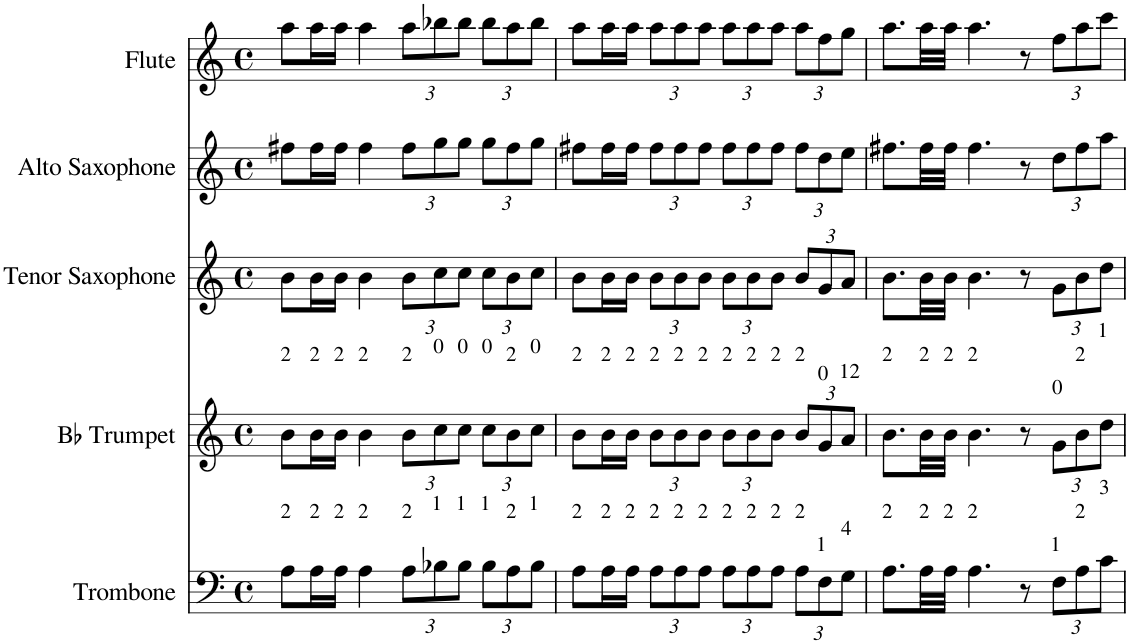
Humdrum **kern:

**kern	**kern	**kern	**kern	**kern	**kern
*part6	*part5	*part4	*part3	*part2	*part1
*staff6	*staff5	*staff4	*staff3	*staff2	*staff1
*I"Trombone	*I"Bb Trumpet	*I"Tenor Saxophone	*I"Alto Saxophone	*I"Flute	*I"Piano
*I'Tbn.	*I'Bb Tpt.	*I'T. Sax.	*I'A. Sax.	*I'Fl.	*I'Pno.
*	*	*	*	*	*stria5
*clefF4	*clefG2	*clefG2	*clefG2	*clefG2	*clefG2
*	*Trd1c2	*Trd8c14	*Trd5c9	*	*
*k[]	*k[]	*k[]	*k[]	*k[]	*k[]
*M4/4	*M4/4	*M4/4	*M4/4	*M4/4	*M4/4
*met(c)	*met(c)	*met(c)	*met(c)	*met(c)	*met(c)
=1	=1	=1	=1	=1	=1
!	!LO:TX:a:t=2	!	!	!	!
!LO:TX:a:t=2	!	!	!	!	!
8A\L	8b\L	8b\L	8ff#X\L	8aa\L	8a/L
!	!LO:TX:a:t=2	!	!	!	!
!LO:TX:a:t=2	!	!	!	!	!
16A\L	16b\L	16b\L	16ff#\L	16aa\L	16a/L
!	!LO:TX:a:t=2	!	!	!	!
!LO:TX:a:t=2	!	!	!	!	!
16A\JJ	16b\JJ	16b\JJ	16ff#\JJ	16aa\JJ	16a/JJ
!	!LO:TX:a:t=2	!	!	!	!
!LO:TX:a:t=2	!	!	!	!	!
4A\	4b\	4b\	4ff#\	4aa\	4a
*Xbrackettup	*Xbrackettup	*Xbrackettup	*Xbrackettup	*Xbrackettup	*Xbrackettup
!	!LO:TX:a:t=2	!	!	!	!
!LO:TX:a:t=2	!	!	!	!	!
12A\L	12b\L	12b\L	12ff#\L	12aa\L	12a/L
!	!LO:TX:a:t=0	!	!	!	!
!LO:TX:a:t=1	!	!	!	!	!
12B-X\	12cc\	12cc\	12gg\	12bb-X\	12a#X/
!	!LO:TX:a:t=0	!	!	!	!
!LO:TX:a:t=1	!	!	!	!	!
12B-\J	12cc\J	12cc\J	12gg\J	12bb-\J	12an/J
!	!LO:TX:a:t=0	!	!	!	!
!LO:TX:a:t=1	!	!	!	!	!
12B-\L	12cc\L	12cc\L	12gg\L	12bb-\L	12a#X/L
!	!LO:TX:a:t=2	!	!	!	!
!LO:TX:a:t=2	!	!	!	!	!
12A\	12b\	12b\	12ff#\	12aa\	12an/
!	!LO:TX:a:t=0	!	!	!	!
!LO:TX:a:t=1	!	!	!	!	!
12B-\J	12cc\J	12cc\J	12gg\J	12bb-\J	12a#X/J
=2	=2	=2	=2	=2	=2
!	!LO:TX:a:t=2	!	!	!	!
!LO:TX:a:t=2	!	!	!	!	!
8A\L	8b\L	8b\L	8ff#X\L	8aa\L	8a/L
!	!LO:TX:a:t=2	!	!	!	!
!LO:TX:a:t=2	!	!	!	!	!
16A\L	16b\L	16b\L	16ff#\L	16aa\L	16a/L
!	!LO:TX:a:t=2	!	!	!	!
!LO:TX:a:t=2	!	!	!	!	!
16A\JJ	16b\JJ	16b\JJ	16ff#\JJ	16aa\JJ	16a/JJ
!	!LO:TX:a:t=2	!	!	!	!
!LO:TX:a:t=2	!	!	!	!	!
12A\L	12b\L	12b\L	12ff#\L	12aa\L	12a/L
!	!LO:TX:a:t=2	!	!	!	!
!LO:TX:a:t=2	!	!	!	!	!
12A\	12b\	12b\	12ff#\	12aa\	12a/
!	!LO:TX:a:t=2	!	!	!	!
!LO:TX:a:t=2	!	!	!	!	!
12A\J	12b\J	12b\J	12ff#\J	12aa\J	12a/J
!	!LO:TX:a:t=2	!	!	!	!
!LO:TX:a:t=2	!	!	!	!	!
12A\L	12b\L	12b\L	12ff#\L	12aa\L	12a/L
!	!LO:TX:a:t=2	!	!	!	!
!LO:TX:a:t=2	!	!	!	!	!
12A\	12b\	12b\	12ff#\	12aa\	12a/
!	!LO:TX:a:t=2	!	!	!	!
!LO:TX:a:t=2	!	!	!	!	!
12A\J	12b\J	12b\J	12ff#\J	12aa\J	12a/J
!	!LO:TX:a:t=2	!	!	!	!
!LO:TX:a:t=2	!	!	!	!	!
12A\L	12b/L	12b/L	12ff#\L	12aa\L	12a/L
!	!LO:TX:a:t=0	!	!	!	!
!LO:TX:a:t=1	!	!	!	!	!
12F\	12g/	12g/	12dd\	12ff\	12f/
!	!LO:TX:a:t=12	!	!	!	!
!LO:TX:a:t=4	!	!	!	!	!
12G\J	12a/J	12a/J	12ee\J	12gg\J	12g/J
=3	=3	=3	=3	=3	=3
!	!LO:TX:a:t=2	!	!	!	!
!LO:TX:a:t=2	!	!	!	!	!
8.A\L	8.b\L	8.b\L	8.ff#X\L	8.aa\L	8.a/L
!	!LO:TX:a:t=2	!	!	!	!
!LO:TX:a:t=2	!	!	!	!	!
32A\LL	32b\LL	32b\LL	32ff#\LL	32aa\LL	32a/LL
!	!LO:TX:a:t=2	!	!	!	!
!LO:TX:a:t=2	!	!	!	!	!
32A\JJJ	32b\JJJ	32b\JJJ	32ff#\JJJ	32aa\JJJ	32a/JJJ
!	!LO:TX:a:t=2	!	!	!	!
!LO:TX:a:t=2	!	!	!	!	!
4.A\	4.b\	4.b\	4.ff#\	4.aa\	4.a
8r	8r	8r	8r	8r	8r
!	!LO:TX:a:t=0	!	!	!	!
!LO:TX:a:t=1	!	!	!	!	!
12F\L	12g\L	12g\L	12dd\L	12ff\L	12f/L
!	!LO:TX:a:t=2	!	!	!	!
!LO:TX:a:t=2	!	!	!	!	!
12A\	12b\	12b\	12ff#\	12aa\	12a/
!	!LO:TX:a:t=1	!	!	!	!
!LO:TX:a:t=3	!	!	!	!	!
12c\J	12dd\J	12dd\J	12aa\J	12ccc\J	12cc/J
=	=	=	=	=	=
*-	*-	*-	*-	*-	*-
